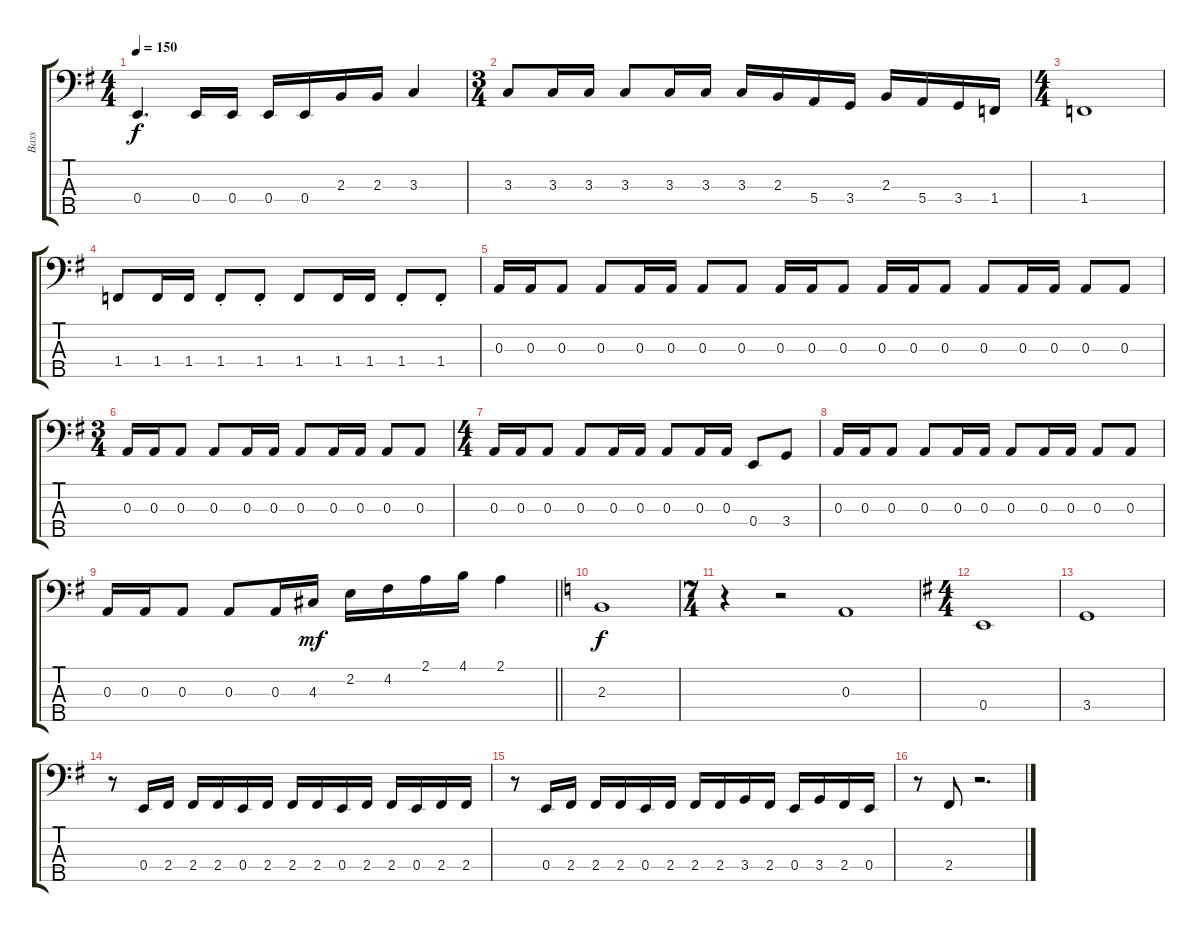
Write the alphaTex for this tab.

\track ("Bass" "Bass") {instrument electricbassfinger}
\staff {score tabs}
\tuning (G2 D2 A1 E1 B0) {hide}
\ts (4 4)
\tempo 150
\clef f4
\ks g
0.4.4{d dy f} 0.4.16 0.4.16 0.4.16 0.4.16 2.3.16 2.3.16 3.3.4 |
\ts (3 4)
3.3.8 3.3.16 3.3.16 3.3.8 3.3.16 3.3.16 3.3.16 2.3.16 5.4.16 3.4.16 2.3.16 5.4.16 3.4.16 1.4.16 |
\ts (4 4)
1.4.1 |
1.4.8 1.4.16 1.4.16 1.4{st}.8 1.4{st}.8 1.4.8 1.4.16 1.4.16 1.4{st}.8 1.4{st}.8 |
0.3.16 0.3.16 0.3.8 0.3.8 0.3.16 0.3.16 0.3.8 0.3.8 0.3.16 0.3.16 0.3.8 0.3.16 0.3.16 0.3.8 0.3.8 0.3.16 0.3.16 0.3.8 0.3.8 |
\ts (3 4)
0.3.16 0.3.16 0.3.8 0.3.8 0.3.16 0.3.16 0.3.8 0.3.16 0.3.16 0.3.8 0.3.8 |
\ts (4 4)
0.3.16 0.3.16 0.3.8 0.3.8 0.3.16 0.3.16 0.3.8 0.3.16 0.3.16 0.4.8 3.4.8 |
0.3.16 0.3.16 0.3.8 0.3.8 0.3.16 0.3.16 0.3.8 0.3.16 0.3.16 0.3.8 0.3.8 |
\barLineRight lightlight
0.3.16 0.3.16 0.3.8 0.3.8 0.3.16 4.3.16{dy mf} 2.2.16 4.2.16 2.1.16 4.1.16 2.1.4 |
\ks c
2.3.1{dy f} |
\ts (7 4)
r.4 r.2 0.3.1 |
\ts (4 4)
\ks g
0.4.1 |
3.4.1 |
r.8 0.4.16 2.4.16 2.4.16 2.4.16 0.4.16 2.4.16 2.4.16 2.4.16 0.4.16 2.4.16 2.4.16 0.4.16 2.4.16 2.4.16 |
r.8 0.4.16 2.4.16 2.4.16 2.4.16 0.4.16 2.4.16 2.4.16 2.4.16 3.4.16 2.4.16 0.4.16 3.4.16 2.4.16 0.4.16 |
r.8 2.4.8 r.2{d}
